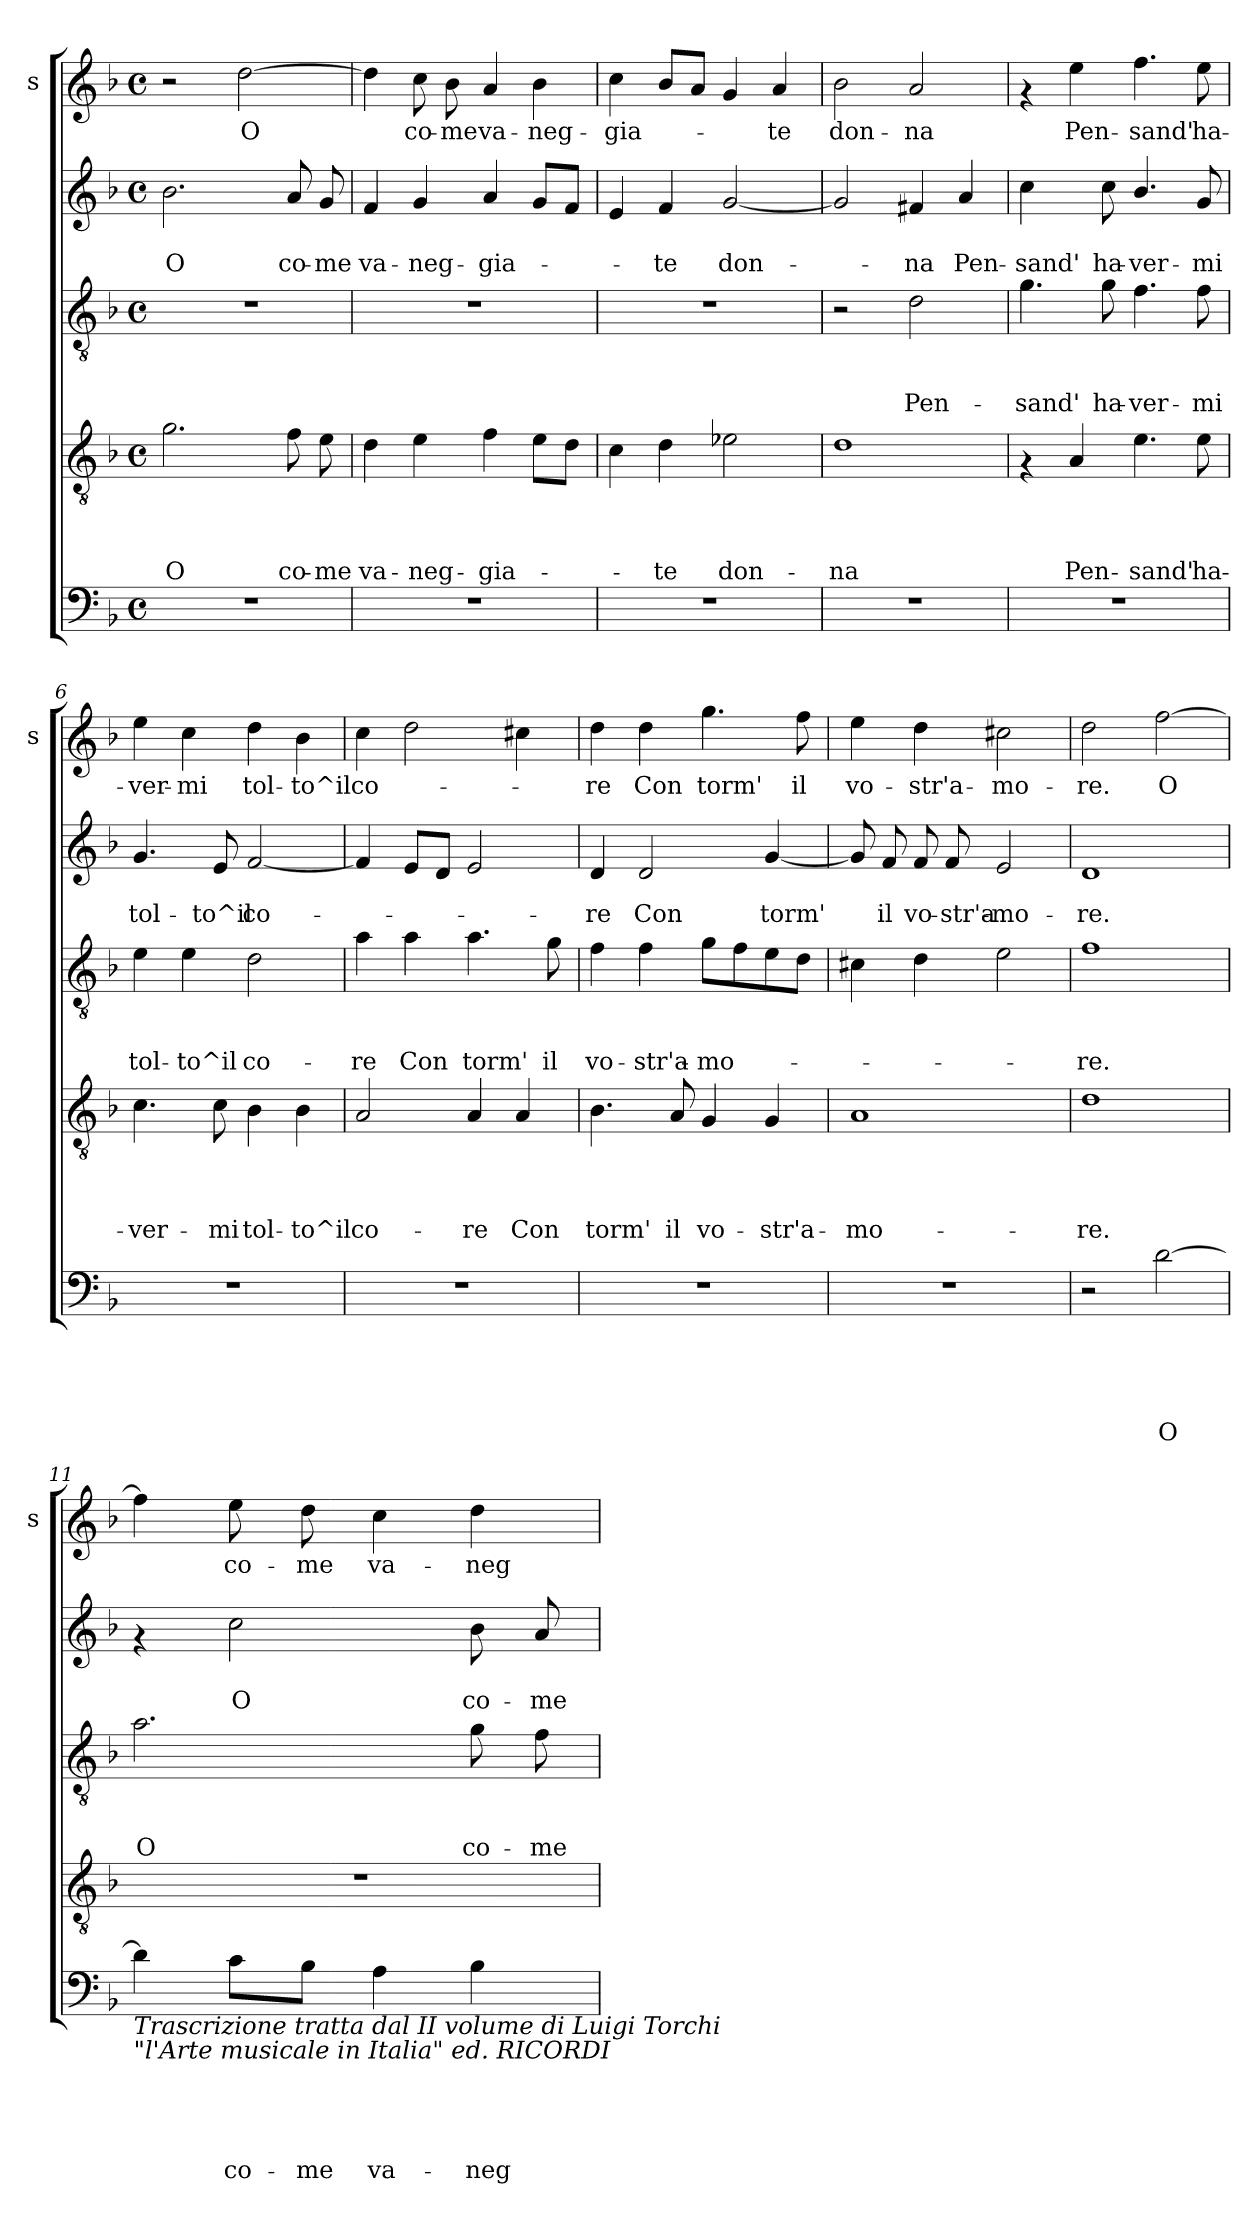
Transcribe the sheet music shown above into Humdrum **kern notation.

**kern	**text	**text	**text	**text	**text	**kern	**text	**text	**text	**text	**kern	**text	**text	**text	**kern	**text	**text	**kern	**text
*part5	*part5	*part5	*part5	*part5	*part5	*part4	*part4	*part4	*part4	*part4	*part3	*part3	*part3	*part3	*part2	*part2	*part2	*part1	*part1
*staff5	*staff5	*staff5	*staff5	*staff5	*staff5	*staff4	*staff4	*staff4	*staff4	*staff4	*staff3	*staff3	*staff3	*staff3	*staff2	*staff2	*staff2	*staff1	*staff1
*	*	*	*	*	*	*	*	*	*	*	*	*	*	*	*	*	*	*I"s	*
*	*	*	*	*	*	*	*	*	*	*	*	*	*	*	*	*	*	*I's	*
*clefF4	*	*	*	*	*	*clefGv2	*	*	*	*	*clefGv2	*	*	*	*clefG2	*	*	*clefG2	*
*k[b-]	*	*	*	*	*	*k[b-]	*	*	*	*	*k[b-]	*	*	*	*k[b-]	*	*	*k[b-]	*
*F:	*	*	*	*	*	*F:	*	*	*	*	*F:	*	*	*	*F:	*	*	*F:	*
*M4/4	*	*	*	*	*	*M4/4	*	*	*	*	*M4/4	*	*	*	*M4/4	*	*	*M4/4	*
*met(c)	*	*	*	*	*	*met(c)	*	*	*	*	*met(c)	*	*	*	*met(c)	*	*	*met(c)	*
=1	=1	=1	=1	=1	=1	=1	=1	=1	=1	=1	=1	=1	=1	=1	=1	=1	=1	=1	=1
!	!	!	!	!	!	!	!	!	!	!LO:LY:b	!	!	!	!	!	!	!LO:LY:b	!	!
1r	.	.	.	.	.	2.g\	.	.	.	O	1r	.	.	.	2.b-\	.	O	2r	.
!	!	!	!	!	!	!	!	!	!	!	!	!	!	!	!	!	!	!	!LO:LY:b
.	.	.	.	.	.	.	.	.	.	.	.	.	.	.	.	.	.	[>2dd\	O
!	!	!	!	!	!	!	!	!	!	!LO:LY:b	!	!	!	!	!	!	!LO:LY:b	!	!
.	.	.	.	.	.	8f\	.	.	.	co-	.	.	.	.	8a/	.	co-	.	.
!	!	!	!	!	!	!	!	!	!	!LO:LY:b	!	!	!	!	!	!	!LO:LY:b	!	!
.	.	.	.	.	.	8e\	.	.	.	-me	.	.	.	.	8g/	.	-me	.	.
=2	=2	=2	=2	=2	=2	=2	=2	=2	=2	=2	=2	=2	=2	=2	=2	=2	=2	=2	=2
!	!	!	!	!	!	!	!	!	!	!LO:LY:b	!	!	!	!	!	!	!LO:LY:b	!	!
1r	.	.	.	.	.	4d\	.	.	.	va-	1r	.	.	.	4f/	.	va-	4dd\]	.
!	!	!	!	!	!	!	!	!	!	!LO:LY:b	!	!	!	!	!	!	!LO:LY:b	!	!LO:LY:b
.	.	.	.	.	.	4e\	.	.	.	-neg-	.	.	.	.	4g/	.	-neg-	8cc\	co-
!	!	!	!	!	!	!	!	!	!	!	!	!	!	!	!	!	!	!	!LO:LY:b
.	.	.	.	.	.	.	.	.	.	.	.	.	.	.	.	.	.	8b-\	-me
!	!	!	!	!	!	!	!	!	!	!LO:LY:b	!	!	!	!	!	!	!LO:LY:b	!	!LO:LY:b
.	.	.	.	.	.	4f\	.	.	.	-gia-	.	.	.	.	4a/	.	-gia-	4a/	va-
!	!	!	!	!	!	!	!	!	!	!	!	!	!	!	!	!	!	!	!LO:LY:b
.	.	.	.	.	.	8e\L	.	.	.	.	.	.	.	.	8g/L	.	.	4b-\	-neg-
.	.	.	.	.	.	8d\J	.	.	.	.	.	.	.	.	8f/J	.	.	.	.
=3	=3	=3	=3	=3	=3	=3	=3	=3	=3	=3	=3	=3	=3	=3	=3	=3	=3	=3	=3
!	!	!	!	!	!	!	!	!	!	!	!	!	!	!	!	!	!	!	!LO:LY:b
1r	.	.	.	.	.	4c\	.	.	.	.	1r	.	.	.	4e/	.	.	4cc\	-gia-
!	!	!	!	!	!	!	!	!	!	!LO:LY:b	!	!	!	!	!	!	!LO:LY:b	!	!
.	.	.	.	.	.	4d\	.	.	.	-te	.	.	.	.	4f/	.	-te	8b-/L	.
.	.	.	.	.	.	.	.	.	.	.	.	.	.	.	.	.	.	8a/J	.
!	!	!	!	!	!	!	!	!	!	!LO:LY:b	!	!	!	!	!	!	!LO:LY:b	!	!
.	.	.	.	.	.	2e-X\	.	.	.	don-	.	.	.	.	[<2g/	.	don-	4g/	.
!	!	!	!	!	!	!	!	!	!	!	!	!	!	!	!	!	!	!	!LO:LY:b
.	.	.	.	.	.	.	.	.	.	.	.	.	.	.	.	.	.	4a/	-te
=4	=4	=4	=4	=4	=4	=4	=4	=4	=4	=4	=4	=4	=4	=4	=4	=4	=4	=4	=4
!	!	!	!	!	!	!	!	!	!	!LO:LY:b	!	!	!	!	!	!	!	!	!LO:LY:b
1r	.	.	.	.	.	1d	.	.	.	-na	2r	.	.	.	2g/]	.	.	2b-\	don-
!	!	!	!	!	!	!	!	!	!	!	!	!	!	!LO:LY:b	!	!	!LO:LY:b	!	!LO:LY:b
.	.	.	.	.	.	.	.	.	.	.	2d\	.	.	Pen-	4f#X/	.	-na	2a/	-na
!	!	!	!	!	!	!	!	!	!	!	!	!	!	!	!	!	!LO:LY:b	!	!
.	.	.	.	.	.	.	.	.	.	.	.	.	.	.	4a/	.	Pen-	.	.
=5	=5	=5	=5	=5	=5	=5	=5	=5	=5	=5	=5	=5	=5	=5	=5	=5	=5	=5	=5
!	!	!	!	!	!	!	!	!	!	!	!	!	!	!LO:LY:b	!	!	!LO:LY:b	!	!
1r	.	.	.	.	.	4rF	.	.	.	.	4.g\	.	.	-sand'	4cc\	.	-sand'	4rf	.
!	!	!	!	!	!	!	!	!	!	!LO:LY:b	!	!	!	!	!	!	!	!	!LO:LY:b
.	.	.	.	.	.	4A/	.	.	.	Pen-	.	.	.	.	8ryy	.	.	4ee\	Pen-
!	!	!	!	!	!	!	!	!	!	!	!	!	!	!LO:LY:b	!	!	!LO:LY:b	!	!
.	.	.	.	.	.	.	.	.	.	.	8g\	.	.	ha-	8cc\	.	ha-	.	.
!	!	!	!	!	!	!	!	!	!	!LO:LY:b	!	!	!	!LO:LY:b	!	!	!LO:LY:b	!	!LO:LY:b
.	.	.	.	.	.	4.e\	.	.	.	-sand'	4.f\	.	.	-ver-	4.b-/	.	-ver-	4.ff\	-sand'
!	!	!	!	!	!	!	!	!	!	!LO:LY:b	!	!	!	!LO:LY:b	!	!	!LO:LY:b	!	!LO:LY:b
.	.	.	.	.	.	8e\	.	.	.	ha-	8f\	.	.	-mi	8g/	.	-mi	8ee\	ha-
!!LO:LB:g=z
=6	=6	=6	=6	=6	=6	=6	=6	=6	=6	=6	=6	=6	=6	=6	=6	=6	=6	=6	=6
!	!	!	!	!	!	!	!	!	!	!LO:LY:b	!	!	!	!LO:LY:b	!	!	!LO:LY:b	!	!LO:LY:b
1r	.	.	.	.	.	4.c\	.	.	.	-ver-	4e\	.	.	tol-	4.g/	.	tol-	4ee\	-ver-
!	!	!	!	!	!	!	!	!	!	!	!	!	!	!LO:LY:b	!	!	!	!	!LO:LY:b
.	.	.	.	.	.	.	.	.	.	.	4e\	.	.	-to^il	.	.	.	4cc\	-mi
!	!	!	!	!	!	!	!	!	!	!LO:LY:b	!	!	!	!	!	!	!LO:LY:b	!	!
.	.	.	.	.	.	8c\	.	.	.	-mi	.	.	.	.	8e/	.	-to^il	.	.
!	!	!	!	!	!	!	!	!	!	!LO:LY:b	!	!	!	!LO:LY:b	!	!	!LO:LY:b	!	!LO:LY:b
.	.	.	.	.	.	4B-\	.	.	.	tol-	2d\	.	.	co-	[<2f/	.	co-	4dd\	tol-
!	!	!	!	!	!	!	!	!	!	!LO:LY:b	!	!	!	!	!	!	!	!	!LO:LY:b
.	.	.	.	.	.	4B-\	.	.	.	-to^il	.	.	.	.	.	.	.	4b-\	-to^il
=7	=7	=7	=7	=7	=7	=7	=7	=7	=7	=7	=7	=7	=7	=7	=7	=7	=7	=7	=7
!	!	!	!	!	!	!	!	!	!	!LO:LY:b	!	!	!	!LO:LY:b	!	!	!	!	!LO:LY:b
1r	.	.	.	.	.	2A/	.	.	.	co-	4a\	.	.	-re	4f/]	.	.	4cc\	co-
!	!	!	!	!	!	!	!	!	!	!	!	!	!	!LO:LY:b	!	!	!	!	!
.	.	.	.	.	.	.	.	.	.	.	4a\	.	.	Con	8e/L	.	.	2dd\	.
.	.	.	.	.	.	.	.	.	.	.	.	.	.	.	8d/J	.	.	.	.
!	!	!	!	!	!	!	!	!	!	!LO:LY:b	!	!	!	!LO:LY:b	!	!	!	!	!
.	.	.	.	.	.	4A/	.	.	.	-re	4.a\	.	.	torm'	2e/	.	.	.	.
!	!	!	!	!	!	!	!	!	!	!LO:LY:b	!	!	!	!	!	!	!	!	!
.	.	.	.	.	.	4A/	.	.	.	Con	.	.	.	.	.	.	.	4cc#X\	.
!	!	!	!	!	!	!	!	!	!	!	!	!	!	!LO:LY:b	!	!	!	!	!
.	.	.	.	.	.	.	.	.	.	.	8g\	.	.	il	.	.	.	.	.
=8	=8	=8	=8	=8	=8	=8	=8	=8	=8	=8	=8	=8	=8	=8	=8	=8	=8	=8	=8
!	!	!	!	!	!	!	!	!	!	!LO:LY:b	!	!	!	!LO:LY:b	!	!	!LO:LY:b	!	!LO:LY:b
1r	.	.	.	.	.	4.B-\	.	.	.	torm'	4f\	.	.	vo-	4d/	.	-re	4dd\	-re
!	!	!	!	!	!	!	!	!	!	!	!	!	!	!LO:LY:b	!	!	!LO:LY:b	!	!LO:LY:b
.	.	.	.	.	.	.	.	.	.	.	4f\	.	.	-str'a-	2d/	.	Con	4dd\	Con
!	!	!	!	!	!	!	!	!	!	!LO:LY:b	!	!	!	!	!	!	!	!	!
.	.	.	.	.	.	8A/	.	.	.	il	.	.	.	.	.	.	.	.	.
!	!	!	!	!	!	!	!	!	!	!LO:LY:b	!	!	!	!LO:LY:b	!	!	!	!	!LO:LY:b
.	.	.	.	.	.	4G/	.	.	.	vo-	8g\L	.	.	-mo-	.	.	.	4.gg\	torm'
.	.	.	.	.	.	.	.	.	.	.	8f\	.	.	.	.	.	.	.	.
!	!	!	!	!	!	!	!	!	!	!LO:LY:b	!	!	!	!	!	!	!LO:LY:b	!	!
.	.	.	.	.	.	4G/	.	.	.	-str'a-	8e\	.	.	.	[<4g/	.	torm'	.	.
!	!	!	!	!	!	!	!	!	!	!	!	!	!	!	!	!	!	!	!LO:LY:b
.	.	.	.	.	.	.	.	.	.	.	8d\J	.	.	.	.	.	.	8ff\	il
=9	=9	=9	=9	=9	=9	=9	=9	=9	=9	=9	=9	=9	=9	=9	=9	=9	=9	=9	=9
!	!	!	!	!	!	!	!	!	!	!LO:LY:b	!	!	!	!	!	!	!	!	!LO:LY:b
1r	.	.	.	.	.	1A	.	.	.	-mo-	4c#i\	.	.	.	8g/]	.	.	4ee\	vo-
!	!	!	!	!	!	!	!	!	!	!	!	!	!	!	!	!	!LO:LY:b	!	!
.	.	.	.	.	.	.	.	.	.	.	.	.	.	.	8f/	.	il	.	.
!	!	!	!	!	!	!	!	!	!	!	!	!	!	!	!	!	!LO:LY:b	!	!LO:LY:b
.	.	.	.	.	.	.	.	.	.	.	4d\	.	.	.	8f/	.	vo-	4dd\	-str'a-
!	!	!	!	!	!	!	!	!	!	!	!	!	!	!	!	!	!LO:LY:b	!	!
.	.	.	.	.	.	.	.	.	.	.	.	.	.	.	8f/	.	-str'a-	.	.
!	!	!	!	!	!	!	!	!	!	!	!	!	!	!	!	!	!LO:LY:b	!	!LO:LY:b
.	.	.	.	.	.	.	.	.	.	.	2e\	.	.	.	2e/	.	-mo-	2cc#X\	-mo-
=10	=10	=10	=10	=10	=10	=10	=10	=10	=10	=10	=10	=10	=10	=10	=10	=10	=10	=10	=10
!	!	!	!	!	!	!	!	!	!	!LO:LY:b	!	!	!	!LO:LY:b	!	!	!LO:LY:b	!	!LO:LY:b
2r	.	.	.	.	.	1d	.	.	.	-re.	1f	.	.	-re.	1d	.	-re.	2dd\	-re.
!	!	!	!	!	!LO:LY:b	!	!	!	!	!	!	!	!	!	!	!	!	!	!LO:LY:b
[>2d\	.	.	.	.	O	.	.	.	.	.	.	.	.	.	.	.	.	[>2ff\	O
!!LO:PB:g=z
=11	=11	=11	=11	=11	=11	=11	=11	=11	=11	=11	=11	=11	=11	=11	=11	=11	=11	=11	=11
!LO:TX:b:i:t=Trascrizione tratta dal II volume di Luigi Torchi	!	!	!	!	!	!	!	!	!	!	!	!	!	!	!	!	!	!	!
!LO:TX:b:i:t="l'Arte musicale in Italia" ed. RICORDI	!	!	!	!	!	!	!	!	!	!	!	!	!	!	!	!	!	!	!
!	!	!	!	!	!	!	!	!	!	!	!	!	!	!LO:LY:b	!	!	!	!	!
4d\]	.	.	.	.	.	1r	.	.	.	.	2.a\	.	.	O	4rf	.	.	4ff\]	.
!	!	!	!	!	!LO:LY:b	!	!	!	!	!	!	!	!	!	!	!	!LO:LY:b	!	!LO:LY:b
8c\L	.	.	.	.	co-	.	.	.	.	.	.	.	.	.	2cc\	.	O	8ee\	co-
!	!	!	!	!	!LO:LY:b	!	!	!	!	!	!	!	!	!	!	!	!	!	!LO:LY:b
8B-\J	.	.	.	.	-me	.	.	.	.	.	.	.	.	.	.	.	.	8dd\	-me
!	!	!	!	!	!LO:LY:b	!	!	!	!	!	!	!	!	!	!	!	!	!	!LO:LY:b
4A\	.	.	.	.	va-	.	.	.	.	.	.	.	.	.	.	.	.	4cc\	va-
!	!	!	!	!	!LO:LY:b	!	!	!	!	!	!	!	!	!LO:LY:b	!	!	!LO:LY:b	!	!LO:LY:b
4B-\	.	.	.	.	-neg-	.	.	.	.	.	8g\	.	.	co-	8b-\	.	co-	4dd\	-neg-
!	!	!	!	!	!	!	!	!	!	!	!	!	!	!LO:LY:b	!	!	!LO:LY:b	!	!
.	.	.	.	.	.	.	.	.	.	.	8f\	.	.	-me	8a/	.	-me	.	.
=	=	=	=	=	=	=	=	=	=	=	=	=	=	=	=	=	=	=	=
*-	*-	*-	*-	*-	*-	*-	*-	*-	*-	*-	*-	*-	*-	*-	*-	*-	*-	*-	*-
